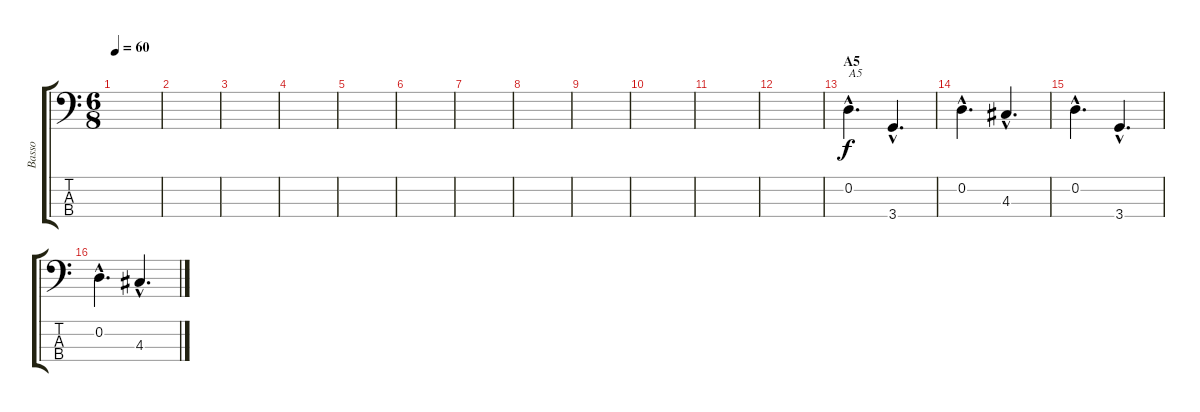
\track ("Basso" "Basso") {instrument acousticbass}
\staff {score tabs}
\tuning (G2 D2 A1 E1) {hide}
\ts (6 8)
\tempo 60
\clef f4
\ks c
|
|
|
|
|
|
|
|
|
|
|
|
\section ("" "A5")
0.2{hac}.4{d txt "A5"} 3.4{hac}.4{d} |
0.2{hac}.4{d} 4.3{hac}.4{d} |
0.2{hac}.4{d} 3.4{hac}.4{d} |
0.2{hac}.4{d} 4.3{hac}.4{d}
